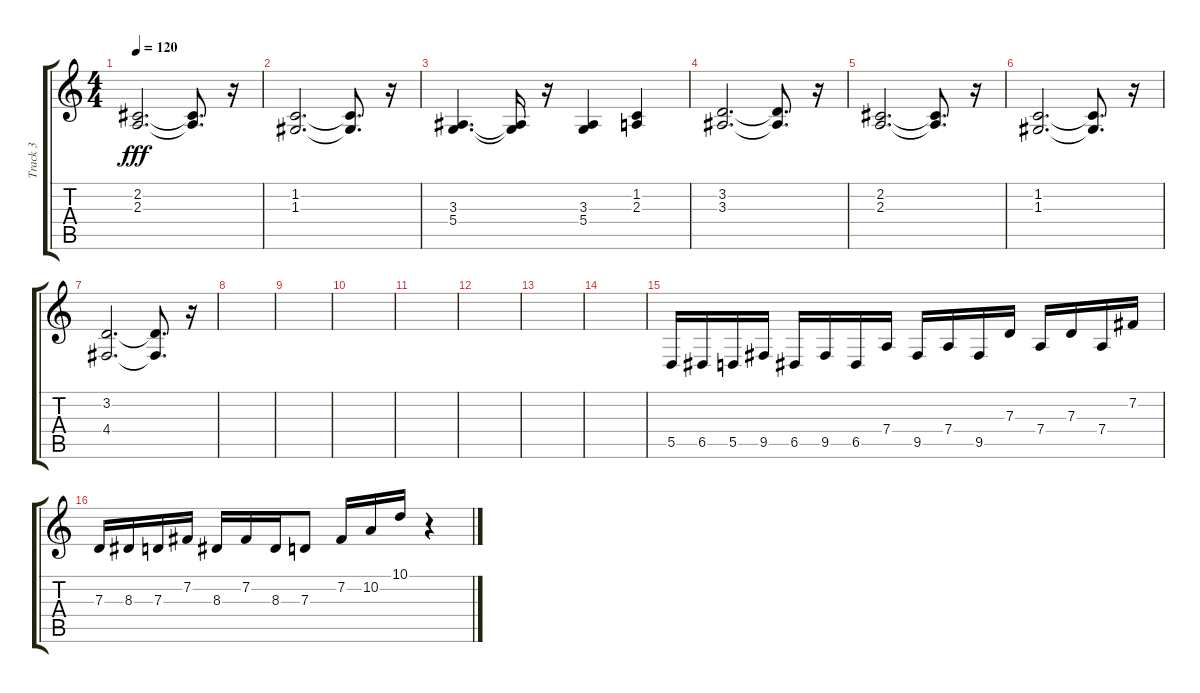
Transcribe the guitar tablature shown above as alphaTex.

\track ("Track 3" "Track 3") {instrument brasssection}
\staff {score tabs}
\tuning (E4 B3 G3 D3 A2 E2) {hide}
\ts (4 4)
\tempo 120
\clef g2
\ks c
(2.2 2.3).2{d dy fff} (2.2{t} 2.3{t}).8{d} r.16 |
(1.2 1.3).2{d} (1.2{t} 1.3{t}).8{d} r.16 |
(3.3 5.4).4{d} (3.3{t} 5.4{t}).16 r.16 (3.3 5.4).4 (1.2 2.3).4 |
(3.2 3.3).2{d} (3.2{t} 3.3{t}).8{d} r.16 |
(2.2 2.3).2{d} (2.2{t} 2.3{t}).8{d} r.16 |
(1.2 1.3).2{d} (1.2{t} 1.3{t}).8{d} r.16 |
(3.2 4.4).2{d} (3.2{t} 4.4{t}).8{d} r.16 |
|
|
|
|
|
|
|
5.5.16 6.5.16 5.5.16 9.5.16 6.5.16 9.5.16 6.5.16 7.4.16 9.5.16 7.4.16 9.5.16 7.3.16 7.4.16 7.3.16 7.4.16 7.2.16 |
7.3.16 8.3.16 7.3.16 7.2.16 8.3.16 7.2.16 8.3.16 7.3.8 7.2.16 10.2.16 10.1.16 r.4
